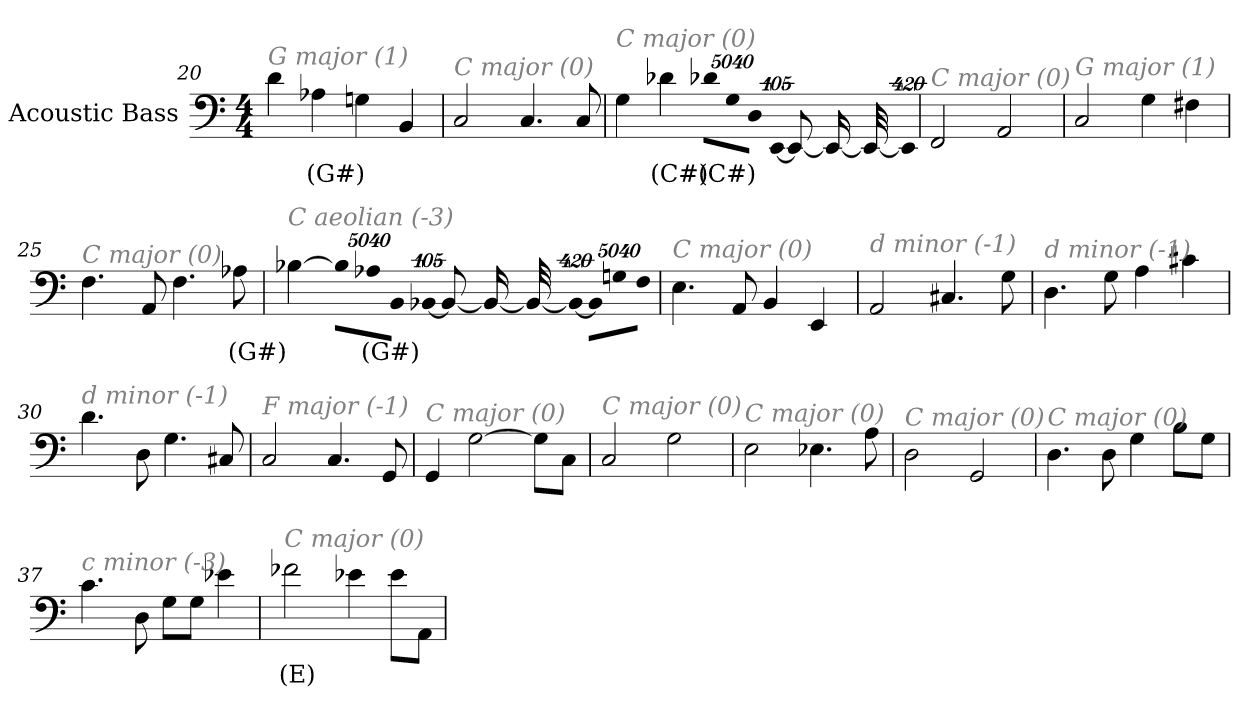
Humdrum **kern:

**kern	**text
*part1	*part1
*staff1	*staff1
*I"Acoustic Bass	*
*clefF4	*
*ITrd7c12	*
*k[]	*
*C:	*
*M4/4	*
=20	=20
!LO:TX:i:color=#808080:t=G major (1)	!
4D	.
4AA-Xi	(G#)
4GGn	.
4BBB	.
=21	=21
!LO:TX:i:color=#808080:t=C major (0)	!
2CC	.
4.CC	.
8CC	.
=22	=22
!LO:TX:i:color=#808080:t=C major (0)	!
4GG	.
4D-Xi	(C#)
!LO:N:vis=8	!
40320%3347D-XiL	(C#)
!LO:N:vis=8	!
40320%3347GG	.
!LO:N:vis=8	!
40320%3347DDJ	.
!LO:N:vis=1024	!
[13440%13EEE	.
8EEE_	.
16EEE_	.
32EEE_	.
!LO:N:vis=1024%31	!
13440%407EEE]	.
=23	=23
!LO:TX:i:color=#808080:t=C major (0)	!
2FFF	.
2AAA	.
=24	=24
!LO:TX:i:color=#808080:t=G major (1)	!
2CC	.
4GG	.
4FF#X	.
=25	=25
!LO:TX:i:color=#808080:t=C major (0)	!
4.FF	.
8AAA	.
4.FF	.
8AA-Xi	(G#)
=26	=26
!LO:TX:i:color=#808080:t=C aeolian (-3)	!
[4BB-X	.
!LO:N:vis=8	!
40320%3347BB-L]	.
!LO:N:vis=8	!
40320%3347AA-Xi	(G#)
!LO:N:vis=8	!
40320%3347BBBJ	.
!LO:N:vis=1024	!
[13440%13BBB-X	.
8BBB-_	.
16BBB-_	.
32BBB-_	.
!LO:N:vis=1024%31	!
13440%407BBB-_	.
!LO:N:vis=8	!
40320%3347BBB-L]	.
!LO:N:vis=8	!
40320%3347GGn	.
!LO:N:vis=8	!
40320%3347FFJ	.
=27	=27
!LO:TX:i:color=#808080:t=C major (0)	!
4.EE	.
8AAA	.
4BBB	.
4EEE	.
=28	=28
!LO:TX:i:color=#808080:t=d minor (-1)	!
2AAA	.
4.CC#X	.
8GG	.
=29	=29
!LO:TX:i:color=#808080:t=d minor (-1)	!
4.DD	.
8GG	.
4AA	.
4C#X	.
=30	=30
!LO:TX:i:color=#808080:t=d minor (-1)	!
4.D	.
8DD	.
4.GG	.
8CC#X	.
=31	=31
!LO:TX:i:color=#808080:t=F major (-1)	!
2CC	.
4.CC	.
8GGG	.
=32	=32
!LO:TX:i:color=#808080:t=C major (0)	!
4GGG	.
[2GG	.
8GGL]	.
8CCJ	.
=33	=33
!LO:TX:i:color=#808080:t=C major (0)	!
2CC	.
2GG	.
=34	=34
!LO:TX:i:color=#808080:t=C major (0)	!
2EE	.
4.EE-X	.
8AA	.
=35	=35
!LO:TX:i:color=#808080:t=C major (0)	!
2DD	.
2GGG	.
=36	=36
!LO:TX:i:color=#808080:t=C major (0)	!
4.DD	.
8DD	.
4GG	.
8BBL	.
8GGJ	.
=37	=37
!LO:TX:i:color=#808080:t=c minor (-3)	!
4.C	.
8DD	.
8GGL	.
8GGJ	.
4E-X	.
=38	=38
!LO:TX:i:color=#808080:t=C major (0)	!
2F-Xj	(E)
4E-X	.
8E-L	.
8AAAJ	.
=	=
*-	*-
